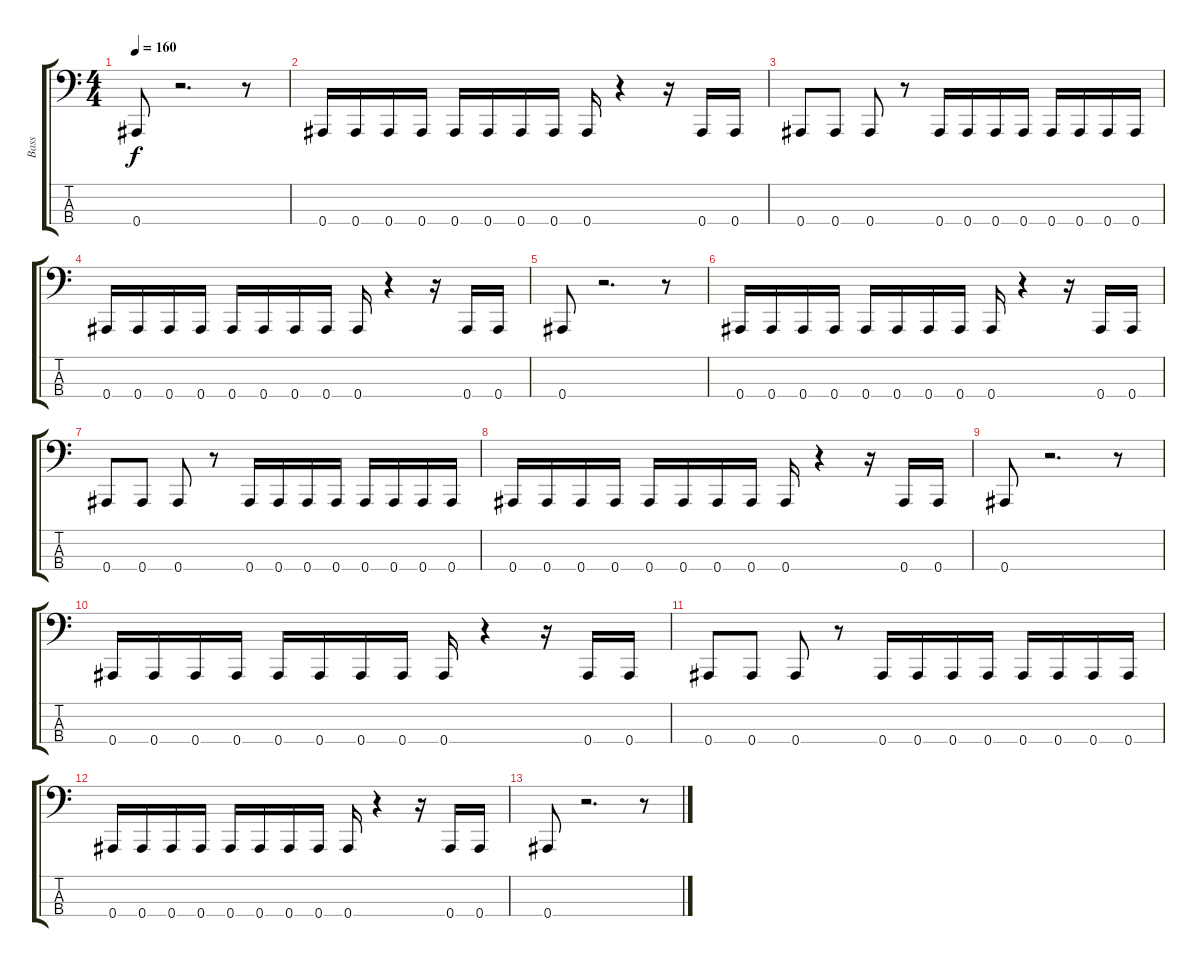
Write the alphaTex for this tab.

\track ("Bass" "Bass") {instrument electricbassfinger}
\staff {score tabs}
\tuning (Eb2 Bb1 F1 Bb0) {hide}
\ts (4 4)
\tempo 160
\clef f4
\ks c
0.4.8{dy f} r.2{d} r.8 |
0.4.16 0.4.16 0.4.16 0.4.16 0.4.16 0.4.16 0.4.16 0.4.16 0.4.16 r.4 r.16 0.4.16 0.4.16 |
0.4.8 0.4.8 0.4.8 r.8 0.4.16 0.4.16 0.4.16 0.4.16 0.4.16 0.4.16 0.4.16 0.4.16 |
0.4.16 0.4.16 0.4.16 0.4.16 0.4.16 0.4.16 0.4.16 0.4.16 0.4.16 r.4 r.16 0.4.16 0.4.16 |
0.4.8 r.2{d} r.8 |
0.4.16 0.4.16 0.4.16 0.4.16 0.4.16 0.4.16 0.4.16 0.4.16 0.4.16 r.4 r.16 0.4.16 0.4.16 |
0.4.8 0.4.8 0.4.8 r.8 0.4.16 0.4.16 0.4.16 0.4.16 0.4.16 0.4.16 0.4.16 0.4.16 |
0.4.16 0.4.16 0.4.16 0.4.16 0.4.16 0.4.16 0.4.16 0.4.16 0.4.16 r.4 r.16 0.4.16 0.4.16 |
0.4.8 r.2{d} r.8 |
0.4.16 0.4.16 0.4.16 0.4.16 0.4.16 0.4.16 0.4.16 0.4.16 0.4.16 r.4 r.16 0.4.16 0.4.16 |
0.4.8 0.4.8 0.4.8 r.8 0.4.16 0.4.16 0.4.16 0.4.16 0.4.16 0.4.16 0.4.16 0.4.16 |
0.4.16 0.4.16 0.4.16 0.4.16 0.4.16 0.4.16 0.4.16 0.4.16 0.4.16 r.4 r.16 0.4.16 0.4.16 |
0.4.8 r.2{d} r.8
